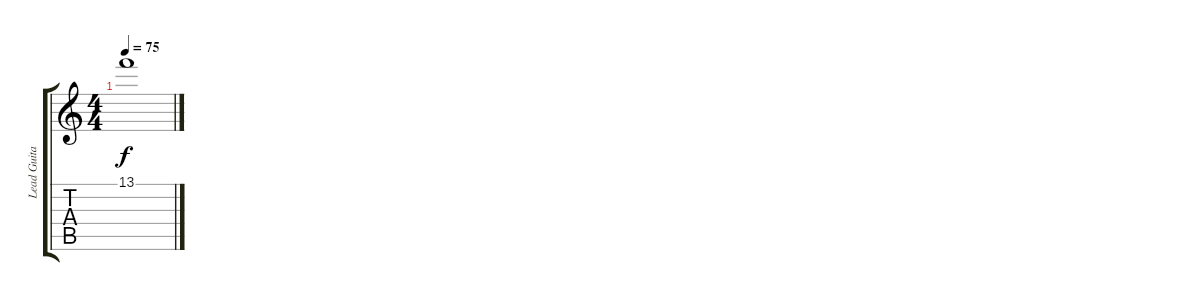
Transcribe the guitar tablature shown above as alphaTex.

\track ("Lead Guitar" "Lead Guita") {instrument overdrivenguitar}
\staff {score tabs}
\tuning (E4 B3 G3 D3 A2 E2) {hide}
\ts (4 4)
\tempo 75
\clef g2
\ks c
13.1.1{dy f}
